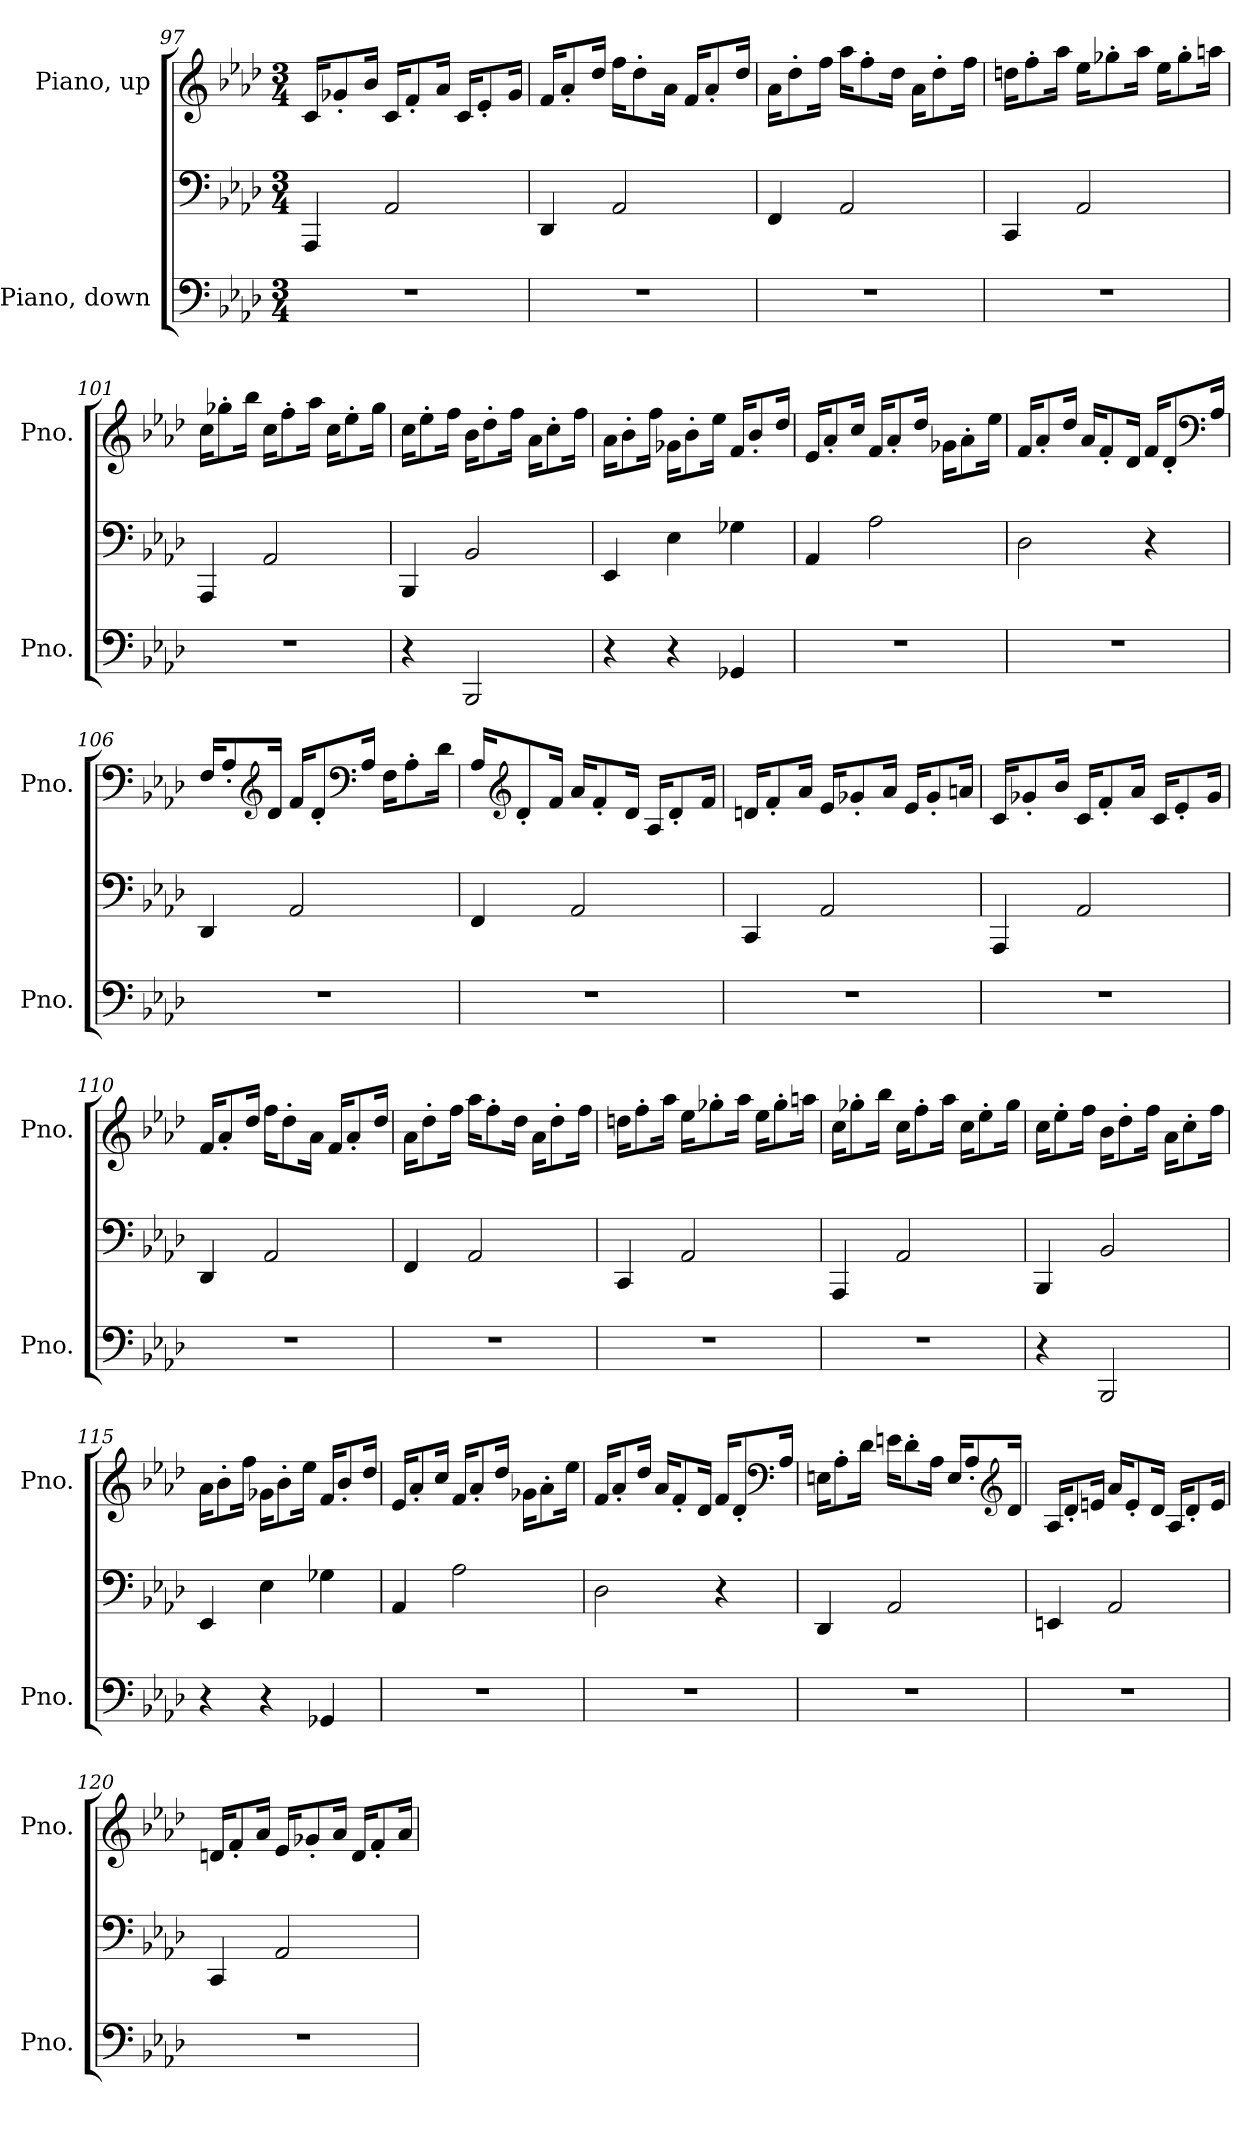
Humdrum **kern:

**kern	**kern	**kern
*part2	*part2	*part1
*staff3	*staff2	*staff1
*I"Piano, down	*	*I"Piano, up
*I'Pno.	*	*I'Pno.
*clefF4	*clefF4	*clefG2
*k[b-e-a-d-]	*k[b-e-a-d-]	*k[b-e-a-d-]
*M3/4	*M3/4	*M3/4
=97	=97	=97
2.r	4AAA-/	16c/KL
.	.	8g-X'/
.	.	16b-/Jk
.	2AA-/	16c/KL
.	.	8f'/
.	.	16a-/Jk
.	.	16c/KL
.	.	8e-'/
.	.	16g-/Jk
=98	=98	=98
2.r	4DD-/	16f/KL
.	.	8a-'/
.	.	16dd-/Jk
.	2AA-/	16ff\KL
.	.	8dd-'\
.	.	16a-\Jk
.	.	16f/KL
.	.	8a-'/
.	.	16dd-/Jk
!!LO:LB:g=z
=99	=99	=99
2.r	4FF/	16a-\KL
.	.	8dd-'\
.	.	16ff\Jk
.	2AA-/	16aa-\KL
.	.	8ff'\
.	.	16dd-\Jk
.	.	16a-\KL
.	.	8dd-'\
.	.	16ff\Jk
=100	=100	=100
2.r	4CC/	16ddn\KL
.	.	8ff'\
.	.	16aa-\Jk
.	2AA-/	16ee-\KL
.	.	8gg-X'\
.	.	16aa-\Jk
.	.	16ee-\KL
.	.	8gg-'\
.	.	16aan\Jk
=101	=101	=101
2.r	4AAA-/	16cc\KL
.	.	8gg-X'\
.	.	16bb-\Jk
.	2AA-/	16cc\KL
.	.	8ff'\
.	.	16aa-\Jk
.	.	16cc\KL
.	.	8ee-'\
.	.	16gg-\Jk
=102	=102	=102
4r	4BBB-/	16cc\KL
.	.	8ee-'\
.	.	16ff\Jk
2BBB-/	2BB-/	16b-\KL
.	.	8dd-'\
.	.	16ff\Jk
.	.	16a-\KL
.	.	8cc'\
.	.	16ff\Jk
!!LO:LB:g=z
=103	=103	=103
4r	4EE-/	16a-\KL
.	.	8b-'\
.	.	16ff\Jk
4r	4E-\	16g-X\KL
.	.	8b-'\
.	.	16ee-\Jk
4GG-X/	4G-X\	16f/KL
.	.	8b-'/
.	.	16dd-/Jk
=104	=104	=104
2.r	4AA-/	16e-/KL
.	.	8a-'/
.	.	16cc/Jk
.	2A-\	16f/KL
.	.	8a-'/
.	.	16dd-/Jk
.	.	16g-X\KL
.	.	8a-'\
.	.	16ee-\Jk
=105	=105	=105
2.r	2D-\	16f/KL
.	.	8a-'/
.	.	16dd-/Jk
.	.	16a-/KL
.	.	8f'/
.	.	16d-/Jk
.	4r	16f/KL
.	.	8d-'/
*	*	*clefF4
.	.	16A-/Jk
!!LO:PB:g=z
=106	=106	=106
2.r	4DD-/	16F/KL
.	.	8A-'/
*	*	*clefG2
.	.	16d-/Jk
.	2AA-/	16f/KL
.	.	8d-'/
*	*	*clefF4
.	.	16A-/Jk
.	.	16F\KL
.	.	8A-'\
.	.	16d-\Jk
=107	=107	=107
2.r	4FF/	16A-/KL
*	*	*clefG2
.	.	8d-'/
.	.	16f/Jk
.	2AA-/	16a-/KL
.	.	8f'/
.	.	16d-/Jk
.	.	16A-/KL
.	.	8d-'/
.	.	16f/Jk
=108	=108	=108
2.r	4CC/	16dn/KL
.	.	8f'/
.	.	16a-/Jk
.	2AA-/	16e-/KL
.	.	8g-X'/
.	.	16a-/Jk
.	.	16e-/KL
.	.	8g-'/
.	.	16an/Jk
!!LO:LB:g=z
=109	=109	=109
2.r	4AAA-/	16c/KL
.	.	8g-X'/
.	.	16b-/Jk
.	2AA-/	16c/KL
.	.	8f'/
.	.	16a-/Jk
.	.	16c/KL
.	.	8e-'/
.	.	16g-/Jk
=110	=110	=110
2.r	4DD-/	16f/KL
.	.	8a-'/
.	.	16dd-/Jk
.	2AA-/	16ff\KL
.	.	8dd-'\
.	.	16a-\Jk
.	.	16f/KL
.	.	8a-'/
.	.	16dd-/Jk
=111	=111	=111
2.r	4FF/	16a-\KL
.	.	8dd-'\
.	.	16ff\Jk
.	2AA-/	16aa-\KL
.	.	8ff'\
.	.	16dd-\Jk
.	.	16a-\KL
.	.	8dd-'\
.	.	16ff\Jk
=112	=112	=112
2.r	4CC/	16ddn\KL
.	.	8ff'\
.	.	16aa-\Jk
.	2AA-/	16ee-\KL
.	.	8gg-X'\
.	.	16aa-\Jk
.	.	16ee-\KL
.	.	8gg-'\
.	.	16aan\Jk
!!LO:LB:g=z
=113	=113	=113
2.r	4AAA-/	16cc\KL
.	.	8gg-X'\
.	.	16bb-\Jk
.	2AA-/	16cc\KL
.	.	8ff'\
.	.	16aa-\Jk
.	.	16cc\KL
.	.	8ee-'\
.	.	16gg-\Jk
=114	=114	=114
4r	4BBB-/	16cc\KL
.	.	8ee-'\
.	.	16ff\Jk
2BBB-/	2BB-/	16b-\KL
.	.	8dd-'\
.	.	16ff\Jk
.	.	16a-\KL
.	.	8cc'\
.	.	16ff\Jk
=115	=115	=115
4r	4EE-/	16a-\KL
.	.	8b-'\
.	.	16ff\Jk
4r	4E-\	16g-X\KL
.	.	8b-'\
.	.	16ee-\Jk
4GG-X/	4G-X\	16f/KL
.	.	8b-'/
.	.	16dd-/Jk
=116	=116	=116
2.r	4AA-/	16e-/KL
.	.	8a-'/
.	.	16cc/Jk
.	2A-\	16f/KL
.	.	8a-'/
.	.	16dd-/Jk
.	.	16g-X\KL
.	.	8a-'\
.	.	16ee-\Jk
!!LO:LB:g=z
=117	=117	=117
2.r	2D-\	16f/KL
.	.	8a-'/
.	.	16dd-/Jk
.	.	16a-/KL
.	.	8f'/
.	.	16d-/Jk
.	4r	16f/KL
.	.	8d-'/
*	*	*clefF4
.	.	16A-/Jk
=118	=118	=118
2.r	4DD-/	16En\KL
.	.	8A-'\
.	.	16d-\Jk
.	2AA-/	16en\KL
.	.	8d-'\
.	.	16A-\Jk
.	.	16E/KL
.	.	8A-'/
*	*	*clefG2
.	.	16d-/Jk
=119	=119	=119
2.r	4EEn/	16A-/KL
.	.	8d-'/
.	.	16en/Jk
.	2AA-/	16a-/KL
.	.	8e'/
.	.	16d-/Jk
.	.	16A-/KL
.	.	8d-'/
.	.	16e/Jk
!!LO:PB:g=z
=120	=120	=120
2.r	4CC/	16dn/KL
.	.	8f'/
.	.	16a-/Jk
.	2AA-/	16e-/KL
.	.	8g-X'/
.	.	16a-/Jk
.	.	16d/KL
.	.	8f'/
.	.	16a-/Jk
=	=	=
*-	*-	*-
